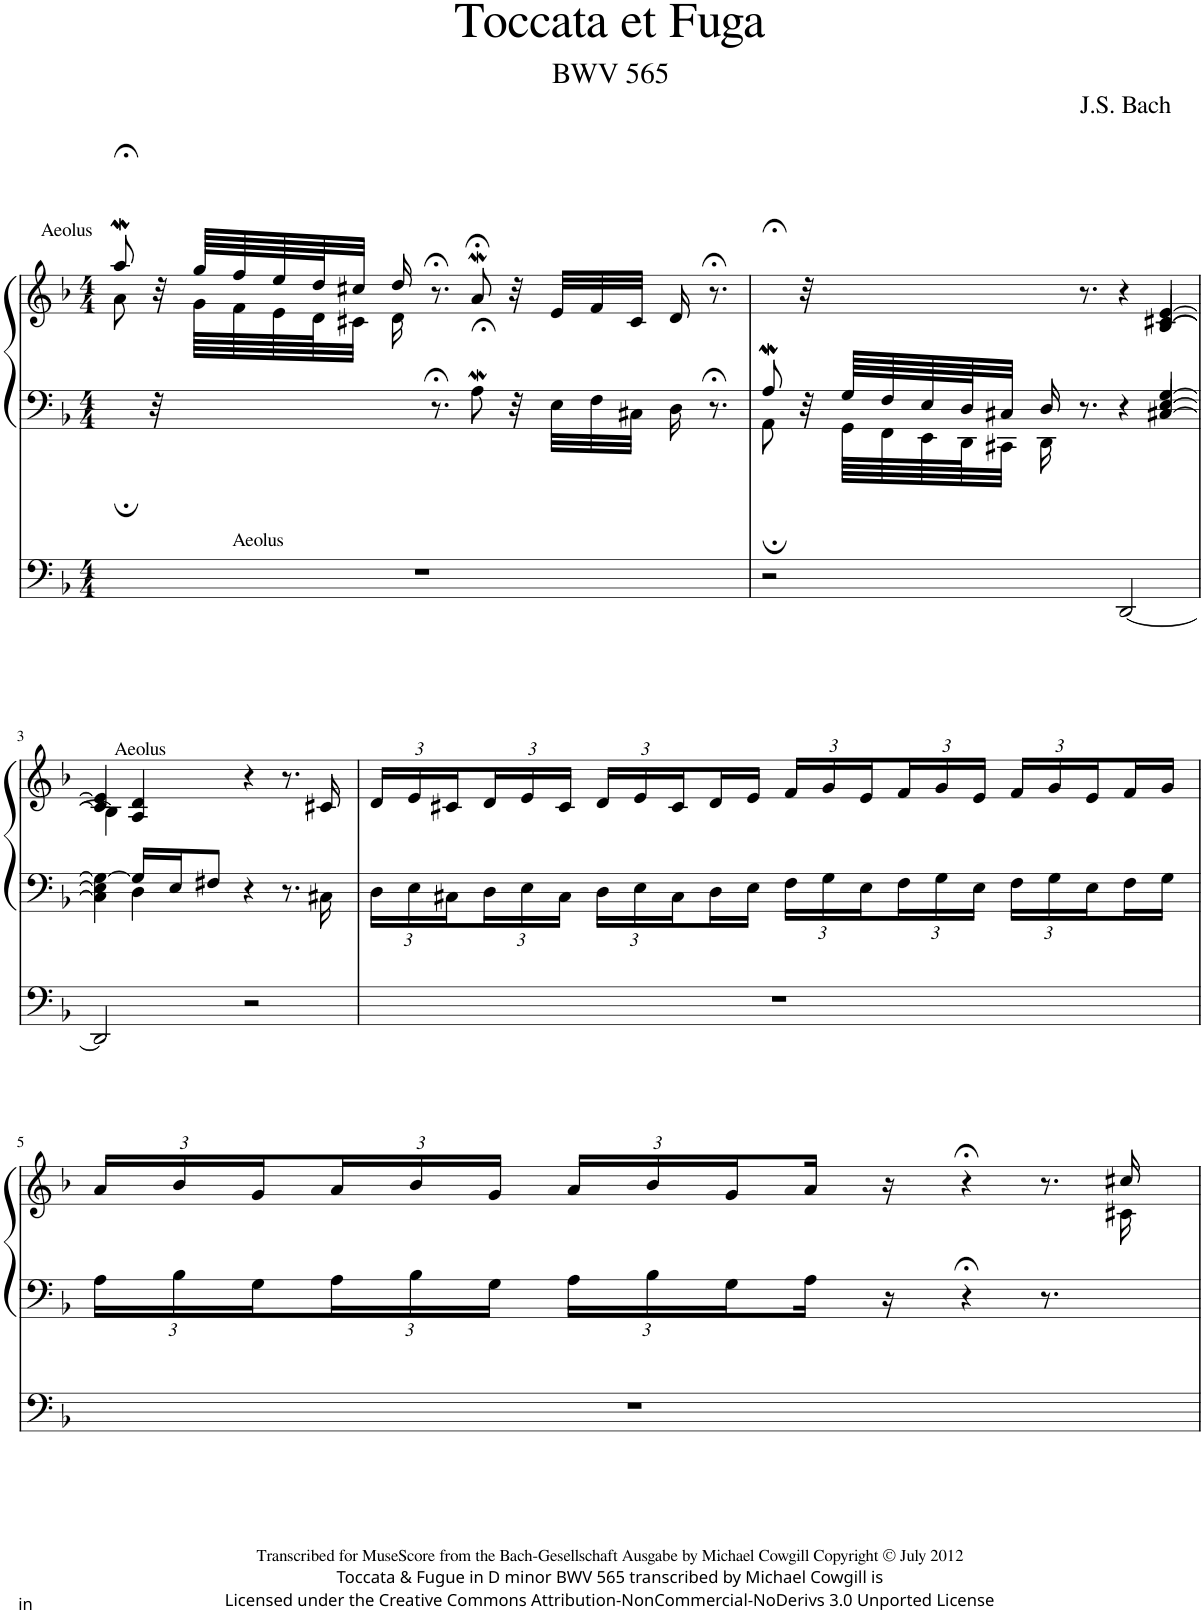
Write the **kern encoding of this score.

**kern	**kern	**kern
*part1	*part1	*part1
*staff3	*staff2	*staff1
*I"Man.	*	*
*I'Man.	*	*
*clefF4	*clefF4	*clefG2
*k[b-]	*k[b-]	*k[b-]
*M4/4	*M4/4	*M4/4
=1	=1	=1
*	*	*^
!	!	!LO:TX:a:t=Aeolus	!
!LO:TX:b:t=Aeolus	!	!	!
1r	8ryy	8aa;<W/	8a;W\
.	32r	32r	32ryy
.	16ryy	64gg/LLLL	64g\LLLL
.	.	64ff/	64f\
.	.	64ee/	64e\
.	.	64dd/J	64d\J
.	32ryy	32cc#X/JJJ	32c#X\JJJ
.	16ryy	16dd/	16d\
!	!LO:TX:b:t=Aeolus	!	!
.	8.r;<	8.r;<	2ryy
.	8A;<W\	8a;<W/	.
.	32r	32r	.
.	32E\LLL	32e/LLL	.
.	32F\	32f/	.
.	32C#X\JJJ	32c#/JJJ	.
.	16D\	16d/	.
.	8.r;<	8.r;<	8.ryy
=2	=2	=2	=2
*	*^	*	*^
*	*	*^	*	*	*
*	*	*	*^	*	*	*
2r	8A;<W/	8AA;W\	2.ryy	2.ryy	8ryy	2.ryy	2.ryy
.	32ryy	32r	.	.	32r	.	.
.	64G/LLLL	64GG\LLLL	.	.	32ryy	.	.
.	64F/	64FF\	.	.	.	.	.
.	64E/	64EE\	.	.	.	.	.
.	64D/J	64DD\J	.	.	.	.	.
.	32C#X/JJJ	32CC#X\JJJ	.	.	.	.	.
.	16D/	16DD\	.	.	.	.	.
.	2ryy	8.r	.	.	8.r	.	.
[2DD/	.	4r	.	.	4r	.	.
.	.	[4C#X/	[4E/	[4G/	[4B-/	[4c#X/	[4e/
.	8.ryy	.	.	.	.	.	.
*	*	*v	*v	*v	*	*	*
*	*	*	*	*v	*v
!!LO:LB:g=z
=3	=3	=3	=3	=3
2DD/]	4C#\] 4E\] 4G\_	4ryy	4B-\]	4c#/] 4e/]
.	16G/LL]	4D\	4A/ 4d/	2.ryy
.	16E/J	.	.	.
.	8F#X/J	.	.	.
2r	4r	2ryy	4r	.
.	8.r	.	8.r	.
.	16C#X\	.	16c#X/	.
*	*v	*v	*	*
*	*	*v	*v
=4	=4	=4
*	*Xbrackettup	*Xbrackettup
1r	24D\LL	24d/LL
.	24E\	24e/
.	24C#X\	24c#X/
.	24D\	24d/
.	24E\	24e/
.	24C#\JJ	24c#/JJ
.	24D\LL	24d/LL
.	24E\	24e/
.	24C#\	24c#/
.	16D\	16d/
.	16E\JJ	16e/JJ
.	24F\LL	24f/LL
.	24G\	24g/
.	24E\	24e/
.	24F\	24f/
.	24G\	24g/
.	24E\JJ	24e/JJ
.	24F\LL	24f/LL
.	24G\	24g/
.	24E\	24e/
.	16F\	16f/
.	16G\JJ	16g/JJ
!!LO:LB:g=z
=5	=5	=5
*	*	*^
1r	24A\LL	24a/LL	2...ryy
.	24B-\	24b-/	.
.	24G\	24g/	.
.	24A\	24a/	.
.	24B-\	24b-/	.
.	24G\JJ	24g/JJ	.
.	24A\LL	24a/LL	.
.	24B-\	24b-/	.
.	24G\	24g/	.
.	16A\JJ	16a/JJ	.
.	16r	16r	.
.	4r;<	4r;<	.
.	8.r	8.r	.
.	16ryy	16cc#X/	16c#X\
*	*	*v	*v
=	=	=
*-	*-	*-
